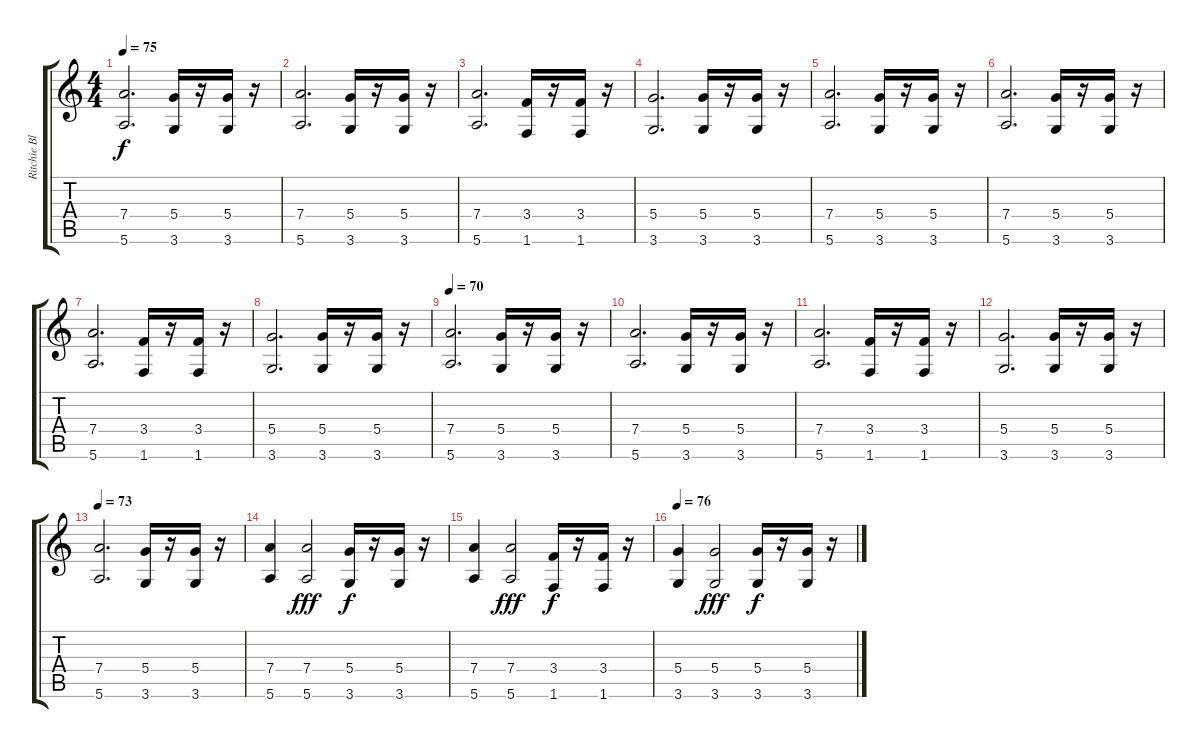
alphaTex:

\track ("Ritchie Blackmore" "Ritchie Bl") {instrument overdrivenguitar}
\staff {score tabs}
\tuning (E4 B3 G3 D3 A2 E2) {hide}
\ts (4 4)
\tempo 75
\clef g2
\ks c
(7.4 5.6).2{d dy f} (5.4 3.6).16 r.16 (5.4 3.6).16 r.16 |
(7.4 5.6).2{d} (5.4 3.6).16 r.16 (5.4 3.6).16 r.16 |
(7.4 5.6).2{d} (3.4 1.6).16 r.16 (3.4 1.6).16 r.16 |
(5.4 3.6).2{d} (5.4 3.6).16 r.16 (5.4 3.6).16 r.16 |
(7.4 5.6).2{d} (5.4 3.6).16 r.16 (5.4 3.6).16 r.16 |
(7.4 5.6).2{d} (5.4 3.6).16 r.16 (5.4 3.6).16 r.16 |
(7.4 5.6).2{d} (3.4 1.6).16 r.16 (3.4 1.6).16 r.16 |
(5.4 3.6).2{d} (5.4 3.6).16 r.16 (5.4 3.6).16 r.16 |
\tempo 70
(7.4 5.6).2{d} (5.4 3.6).16 r.16 (5.4 3.6).16 r.16 |
(7.4 5.6).2{d} (5.4 3.6).16 r.16 (5.4 3.6).16 r.16 |
(7.4 5.6).2{d} (3.4 1.6).16 r.16 (3.4 1.6).16 r.16 |
(5.4 3.6).2{d} (5.4 3.6).16 r.16 (5.4 3.6).16 r.16 |
\tempo 73
(7.4 5.6).2{d} (5.4 3.6).16 r.16 (5.4 3.6).16 r.16 |
(7.4 5.6).4 (7.4 5.6).2{dy fff} (5.4 3.6).16{dy f} r.16 (5.4 3.6).16 r.16 |
(7.4 5.6).4 (7.4 5.6).2{dy fff} (3.4 1.6).16{dy f} r.16 (3.4 1.6).16 r.16 |
\tempo 76
(5.4 3.6).4 (5.4 3.6).2{dy fff} (5.4 3.6).16{dy f} r.16 (5.4 3.6).16 r.16
